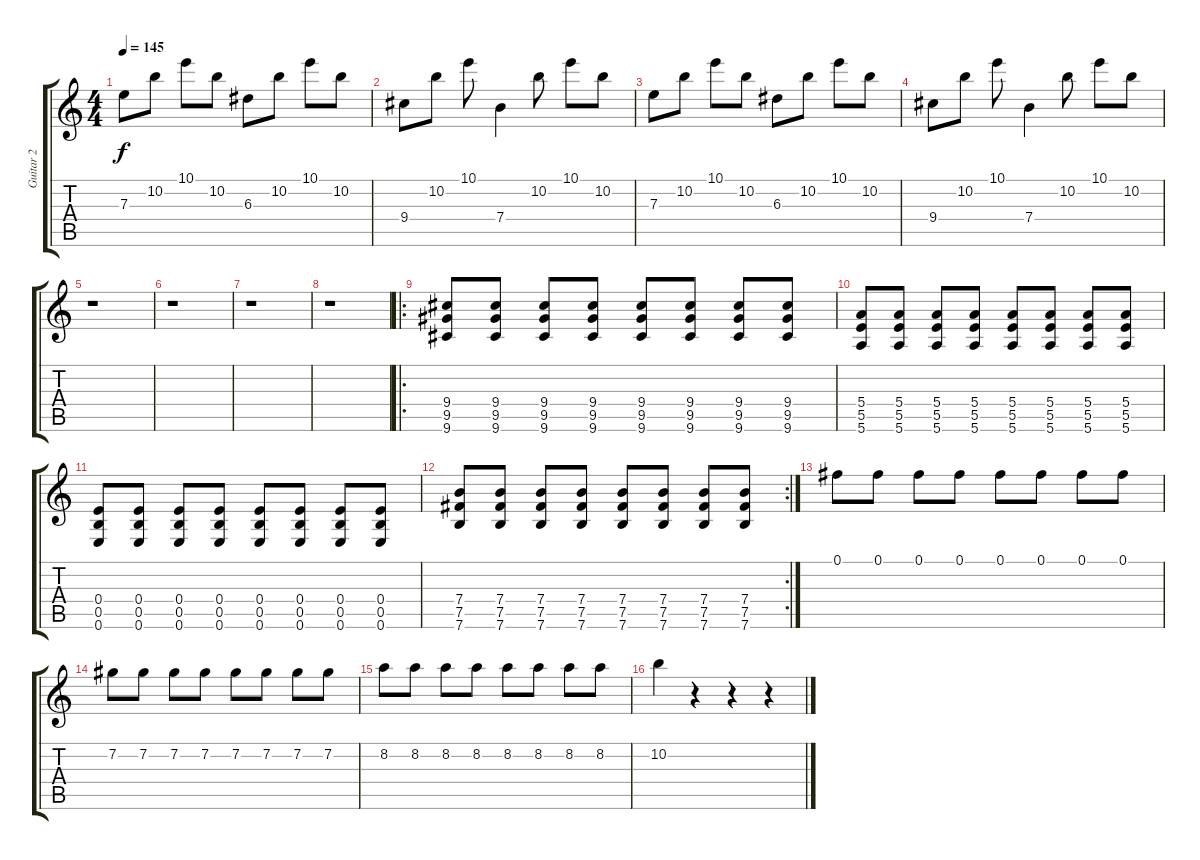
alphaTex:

\track ("Guitar 2" "Guitar 2") {instrument distortionguitar}
\staff {score tabs}
\tuning (Gb4 Db4 A3 E3 B2 E2) {hide}
\ts (4 4)
\tempo 145
\clef g2
\ks c
7.3.8{dy f} 10.2.8 10.1.8 10.2.8 6.3.8 10.2.8 10.1.8 10.2.8 |
9.4.8 10.2.8 10.1.8 7.4.4 10.2.8 10.1.8 10.2.8 |
7.3.8 10.2.8 10.1.8 10.2.8 6.3.8 10.2.8 10.1.8 10.2.8 |
9.4.8 10.2.8 10.1.8 7.4.4 10.2.8 10.1.8 10.2.8 |
r.1 |
r.1 |
r.1 |
r.1 |
\ro
(9.4 9.5 9.6).8 (9.4 9.5 9.6).8 (9.4 9.5 9.6).8 (9.4 9.5 9.6).8 (9.4 9.5 9.6).8 (9.4 9.5 9.6).8 (9.4 9.5 9.6).8 (9.4 9.5 9.6).8 |
(5.4 5.5 5.6).8 (5.4 5.5 5.6).8 (5.4 5.5 5.6).8 (5.4 5.5 5.6).8 (5.4 5.5 5.6).8 (5.4 5.5 5.6).8 (5.4 5.5 5.6).8 (5.4 5.5 5.6).8 |
(0.4 0.5 0.6).8 (0.4 0.5 0.6).8 (0.4 0.5 0.6).8 (0.4 0.5 0.6).8 (0.4 0.5 0.6).8 (0.4 0.5 0.6).8 (0.4 0.5 0.6).8 (0.4 0.5 0.6).8 |
\rc 2
(7.4 7.5 7.6).8 (7.4 7.5 7.6).8 (7.4 7.5 7.6).8 (7.4 7.5 7.6).8 (7.4 7.5 7.6).8 (7.4 7.5 7.6).8 (7.4 7.5 7.6).8 (7.4 7.5 7.6).8 |
0.1.8 0.1.8 0.1.8 0.1.8 0.1.8 0.1.8 0.1.8 0.1.8 |
7.2.8 7.2.8 7.2.8 7.2.8 7.2.8 7.2.8 7.2.8 7.2.8 |
8.2.8 8.2.8 8.2.8 8.2.8 8.2.8 8.2.8 8.2.8 8.2.8 |
10.2.4 r.4 r.4 r.4
